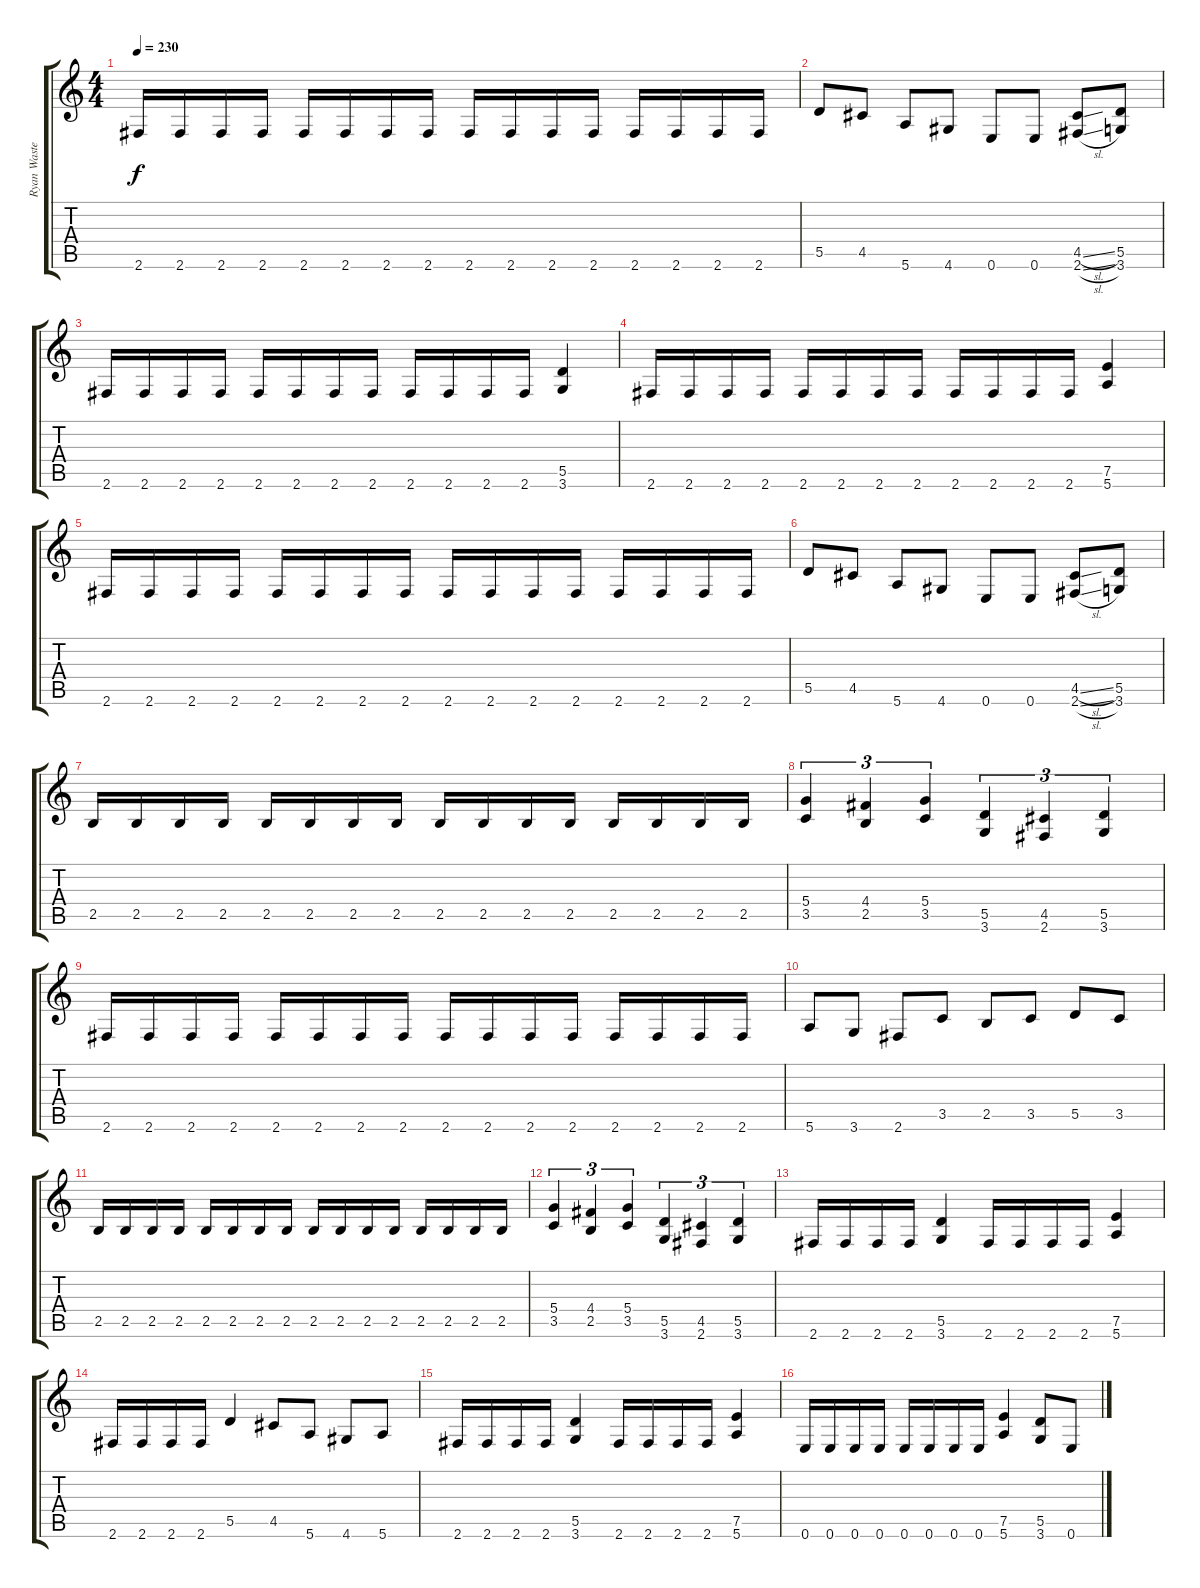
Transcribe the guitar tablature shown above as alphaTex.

\track ("Ryan Waste (Right)" "Ryan Waste") {instrument distortionguitar}
\staff {score tabs}
\tuning (E4 B3 G3 D3 A2 E2) {hide}
\ts (4 4)
\tempo 230
\clef g2
\ks c
2.6.16{dy f} 2.6.16 2.6.16 2.6.16 2.6.16 2.6.16 2.6.16 2.6.16 2.6.16 2.6.16 2.6.16 2.6.16 2.6.16 2.6.16 2.6.16 2.6.16 |
5.5.8 4.5.8 5.6.8 4.6.8 0.6.8 0.6.8 (4.5{sl} 2.6{sl}).8 (5.5 3.6).8 |
2.6.16 2.6.16 2.6.16 2.6.16 2.6.16 2.6.16 2.6.16 2.6.16 2.6.16 2.6.16 2.6.16 2.6.16 (5.5 3.6).4 |
2.6.16 2.6.16 2.6.16 2.6.16 2.6.16 2.6.16 2.6.16 2.6.16 2.6.16 2.6.16 2.6.16 2.6.16 (7.5 5.6).4 |
2.6.16 2.6.16 2.6.16 2.6.16 2.6.16 2.6.16 2.6.16 2.6.16 2.6.16 2.6.16 2.6.16 2.6.16 2.6.16 2.6.16 2.6.16 2.6.16 |
5.5.8 4.5.8 5.6.8 4.6.8 0.6.8 0.6.8 (4.5{sl} 2.6{sl}).8 (5.5 3.6).8 |
2.5.16 2.5.16 2.5.16 2.5.16 2.5.16 2.5.16 2.5.16 2.5.16 2.5.16 2.5.16 2.5.16 2.5.16 2.5.16 2.5.16 2.5.16 2.5.16 |
(5.4 3.5).4{tu (3 2)} (4.4 2.5).4{tu (3 2)} (5.4 3.5).4{tu (3 2)} (5.5 3.6).4{tu (3 2)} (4.5 2.6).4{tu (3 2)} (5.5 3.6).4{tu (3 2)} |
2.6.16 2.6.16 2.6.16 2.6.16 2.6.16 2.6.16 2.6.16 2.6.16 2.6.16 2.6.16 2.6.16 2.6.16 2.6.16 2.6.16 2.6.16 2.6.16 |
5.6.8 3.6.8 2.6.8 3.5.8 2.5.8 3.5.8 5.5.8 3.5.8 |
2.5.16 2.5.16 2.5.16 2.5.16 2.5.16 2.5.16 2.5.16 2.5.16 2.5.16 2.5.16 2.5.16 2.5.16 2.5.16 2.5.16 2.5.16 2.5.16 |
(5.4 3.5).4{tu (3 2)} (4.4 2.5).4{tu (3 2)} (5.4 3.5).4{tu (3 2)} (5.5 3.6).4{tu (3 2)} (4.5 2.6).4{tu (3 2)} (5.5 3.6).4{tu (3 2)} |
2.6.16 2.6.16 2.6.16 2.6.16 (5.5 3.6).4 2.6.16 2.6.16 2.6.16 2.6.16 (7.5 5.6).4 |
2.6.16 2.6.16 2.6.16 2.6.16 5.5.4 4.5.8 5.6.8 4.6.8 5.6.8 |
2.6.16 2.6.16 2.6.16 2.6.16 (5.5 3.6).4 2.6.16 2.6.16 2.6.16 2.6.16 (7.5 5.6).4 |
0.6.16 0.6.16 0.6.16 0.6.16 0.6.16 0.6.16 0.6.16 0.6.16 (7.5 5.6).4 (5.5 3.6).8 0.6.8
